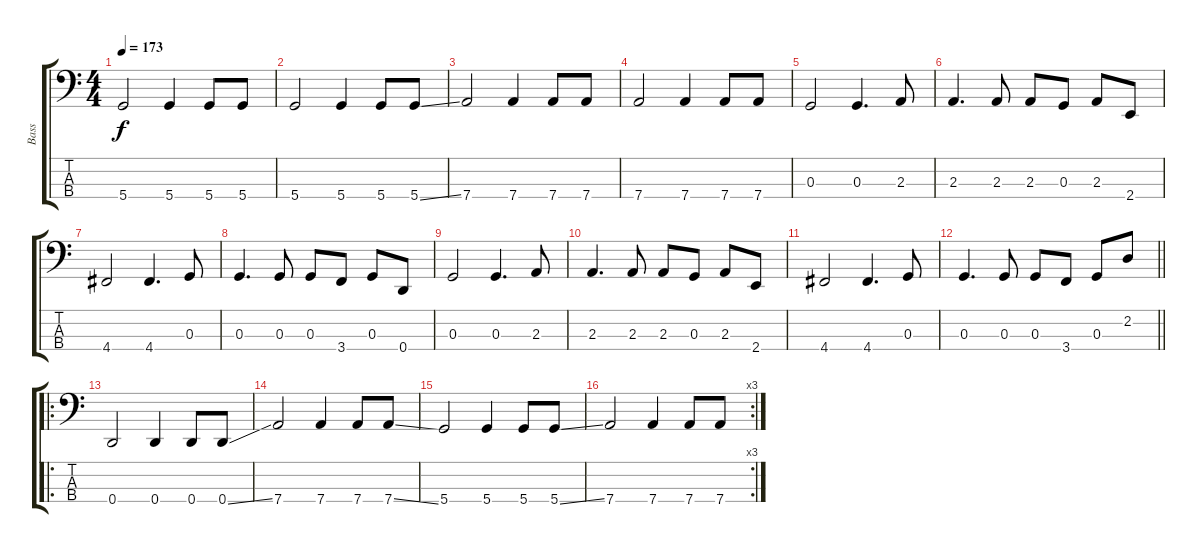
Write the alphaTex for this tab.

\track ("Bass" "Bass") {instrument synthbass2}
\staff {score tabs}
\tuning (F2 C2 G1 D1) {hide}
\ts (4 4)
\tempo 173
\clef f4
\ks c
5.4.2{dy f} 5.4.4 5.4.8 5.4.8 |
5.4.2 5.4.4 5.4.8 5.4{ss}.8 |
7.4.2 7.4.4 7.4.8 7.4.8 |
7.4.2 7.4.4 7.4.8 7.4.8 |
0.3.2 0.3.4{d} 2.3.8 |
2.3.4{d} 2.3.8 2.3.8 0.3.8 2.3.8 2.4.8 |
4.4.2 4.4.4{d} 0.3.8 |
0.3.4{d} 0.3.8 0.3.8 3.4.8 0.3.8 0.4.8 |
0.3.2 0.3.4{d} 2.3.8 |
2.3.4{d} 2.3.8 2.3.8 0.3.8 2.3.8 2.4.8 |
4.4.2 4.4.4{d} 0.3.8 |
\barLineRight lightlight
0.3.4{d} 0.3.8 0.3.8 3.4.8 0.3.8 2.2.8 |
\ro
0.4.2 0.4.4 0.4.8 0.4{ss}.8 |
7.4.2 7.4.4 7.4.8 7.4{ss}.8 |
5.4.2 5.4.4 5.4.8 5.4{ss}.8 |
\rc 3
7.4.2 7.4.4 7.4.8 7.4.8
